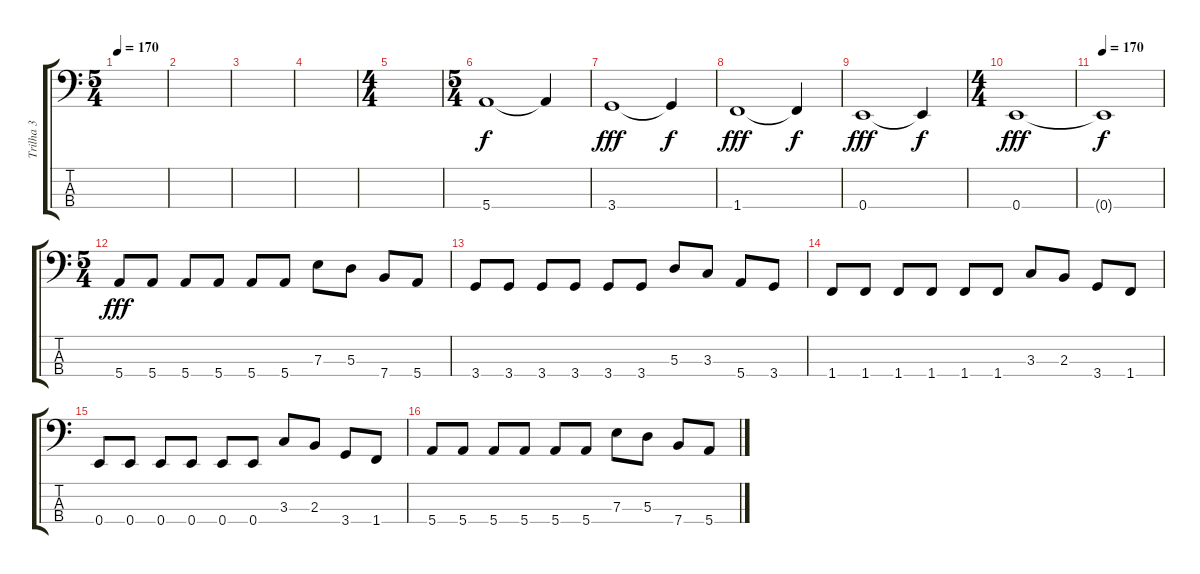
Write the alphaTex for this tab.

\track ("Trilha 3" "Trilha 3") {instrument electricbassfinger}
\staff {score tabs}
\tuning (G2 D2 A1 E1) {hide}
\ts (5 4)
\tempo 170
\tempo 140
\tempo 170
\clef f4
\ks c
|
|
|
|
\ts (4 4)
|
\ts (5 4)
5.4.1 5.4{t}.4{dy f} |
3.4.1{dy fff} 3.4{t}.4{dy f} |
1.4.1{dy fff} 1.4{t}.4{dy f} |
0.4.1{dy fff} 0.4{t}.4{dy f} |
\ts (4 4)
0.4.1{dy fff} |
\tempo 170
0.4{t}.1{dy f} |
\ts (5 4)
5.4.8{dy fff} 5.4.8 5.4.8 5.4.8 5.4.8 5.4.8 7.3.8 5.3.8 7.4.8 5.4.8 |
3.4.8 3.4.8 3.4.8 3.4.8 3.4.8 3.4.8 5.3.8 3.3.8 5.4.8 3.4.8 |
1.4.8 1.4.8 1.4.8 1.4.8 1.4.8 1.4.8 3.3.8 2.3.8 3.4.8 1.4.8 |
0.4.8 0.4.8 0.4.8 0.4.8 0.4.8 0.4.8 3.3.8 2.3.8 3.4.8 1.4.8 |
5.4.8 5.4.8 5.4.8 5.4.8 5.4.8 5.4.8 7.3.8 5.3.8 7.4.8 5.4.8
